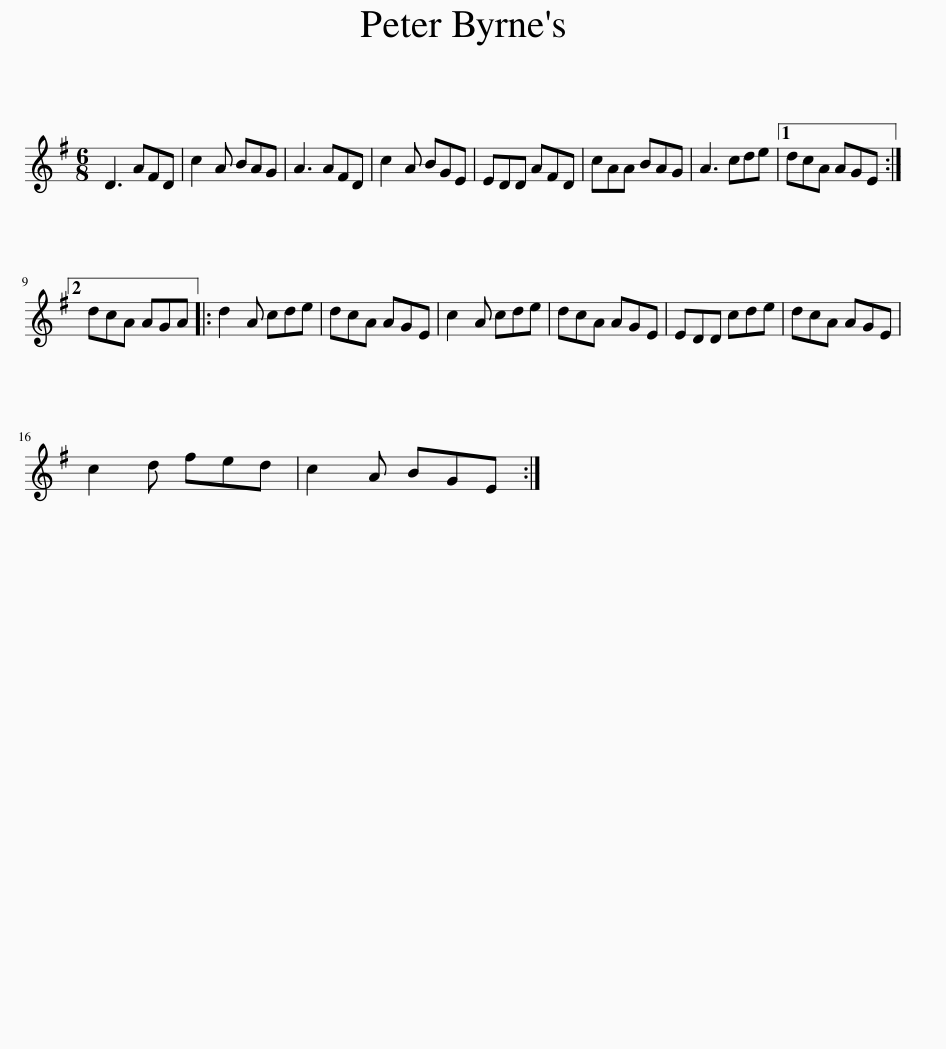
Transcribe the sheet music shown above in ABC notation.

X:1
L:1/8
M:6/8
I:linebreak $
K:G
V:1 treble
V:1
 D3 AFD | c2 A BAG | A3 AFD | c2 A BGE | EDD AFD | %5
 cAA BAG | A3 cde |1 dcA AGE :|2$ dcA AGA |: d2 A cde | %10
 dcA AGE | c2 A cde | dcA AGE | EDD cde | dcA AGE |$ %15
 c2 d fed | c2 A BGE :| %17
